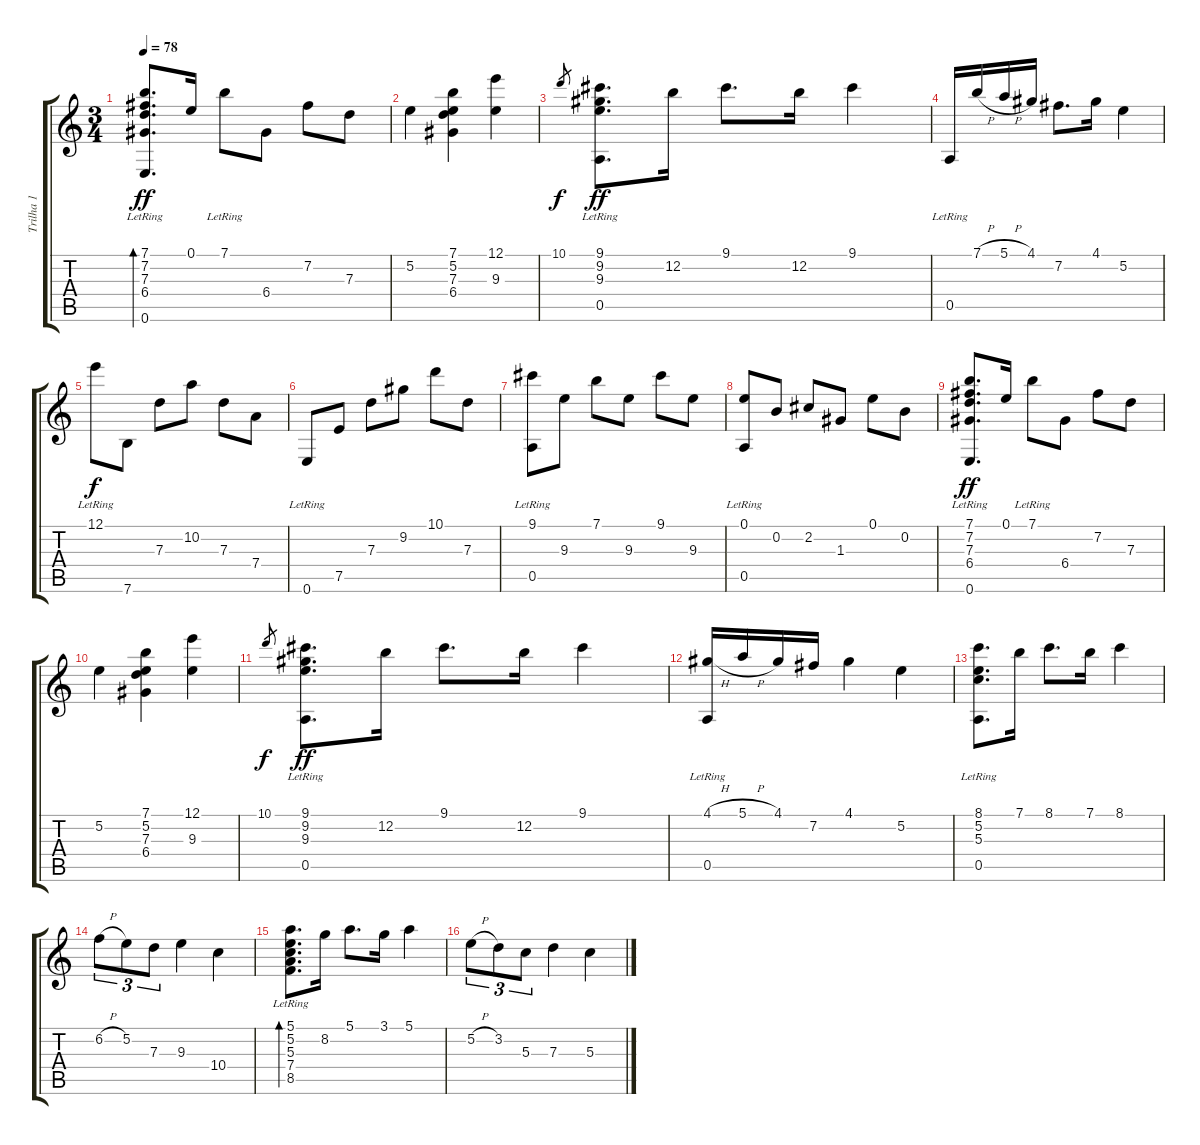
\track ("Trilha 1" "Trilha 1") {instrument acousticguitarnylon}
\staff {score tabs}
\tuning (E4 B3 G3 D3 A2 E2) {hide}
\ts (3 4)
\tempo 78
\clef g2
\ks c
(7.1 7.2 7.3 6.4 0.6{lr}).8{d bd 60 dy ff} 0.1.16 7.1{lr}.8 6.4.8 7.2.8 7.3.8 |
5.2.4 (7.1 5.2 7.3 6.4).4 (12.1 9.3).4 |
10.1.8{gr dy f} (9.1 9.2 9.3 0.5{lr}).8{d dy ff} 12.2.16 9.1.8{d} 12.2.16 9.1.4 |
0.5{lr}.16{volume 7} 7.1{h}.16 5.1{h}.16 4.1.16 7.2.8{d} 4.1.16 5.2.4 |
12.1{lr}.8{dy f volume 16} 7.6.8 7.3.8 10.2.8 7.3.8 7.4.8 |
0.6{lr}.8 7.5.8 7.3.8 9.2.8 10.1.8 7.3.8 |
(9.1 0.5{lr}).8 9.3.8 7.1.8 9.3.8 9.1.8 9.3.8 |
(0.1{lr} 0.5{lr}).8 0.2.8 2.2.8 1.3.8 0.1.8 0.2.8 |
(7.1 7.2 7.3 6.4 0.6{lr}).8{d dy ff} 0.1.16 7.1{lr}.8 6.4.8 7.2.8 7.3.8 |
5.2.4 (7.1 5.2 7.3 6.4).4 (12.1 9.3).4 |
10.1.8{gr dy f} (9.1 9.2 9.3 0.5{lr}).8{d dy ff} 12.2.16 9.1.8{d} 12.2.16 9.1.4 |
(4.1{h} 0.5{lr}).16{volume 7} 5.1{h}.16 4.1.16 7.2.16 4.1.4 5.2.4 |
(8.1 5.2 5.3 0.5{lr}).8{d volume 13} 7.1.16 8.1.8{d} 7.1.16 8.1.4 |
6.2{h}.8{tu (3 2) volume 5} 5.2.8{tu (3 2)} 7.3.8{tu (3 2)} 9.3.4 10.4.4 |
(5.1 5.2{lr} 5.3{lr} 7.4{lr} 8.5{lr}).8{d bd 60 volume 13} 8.2.16 5.1.8{d} 3.1.16 5.1.4 |
5.2{h}.8{tu (3 2) volume 5} 3.2.8{tu (3 2)} 5.3.8{tu (3 2)} 7.3.4 5.3.4
